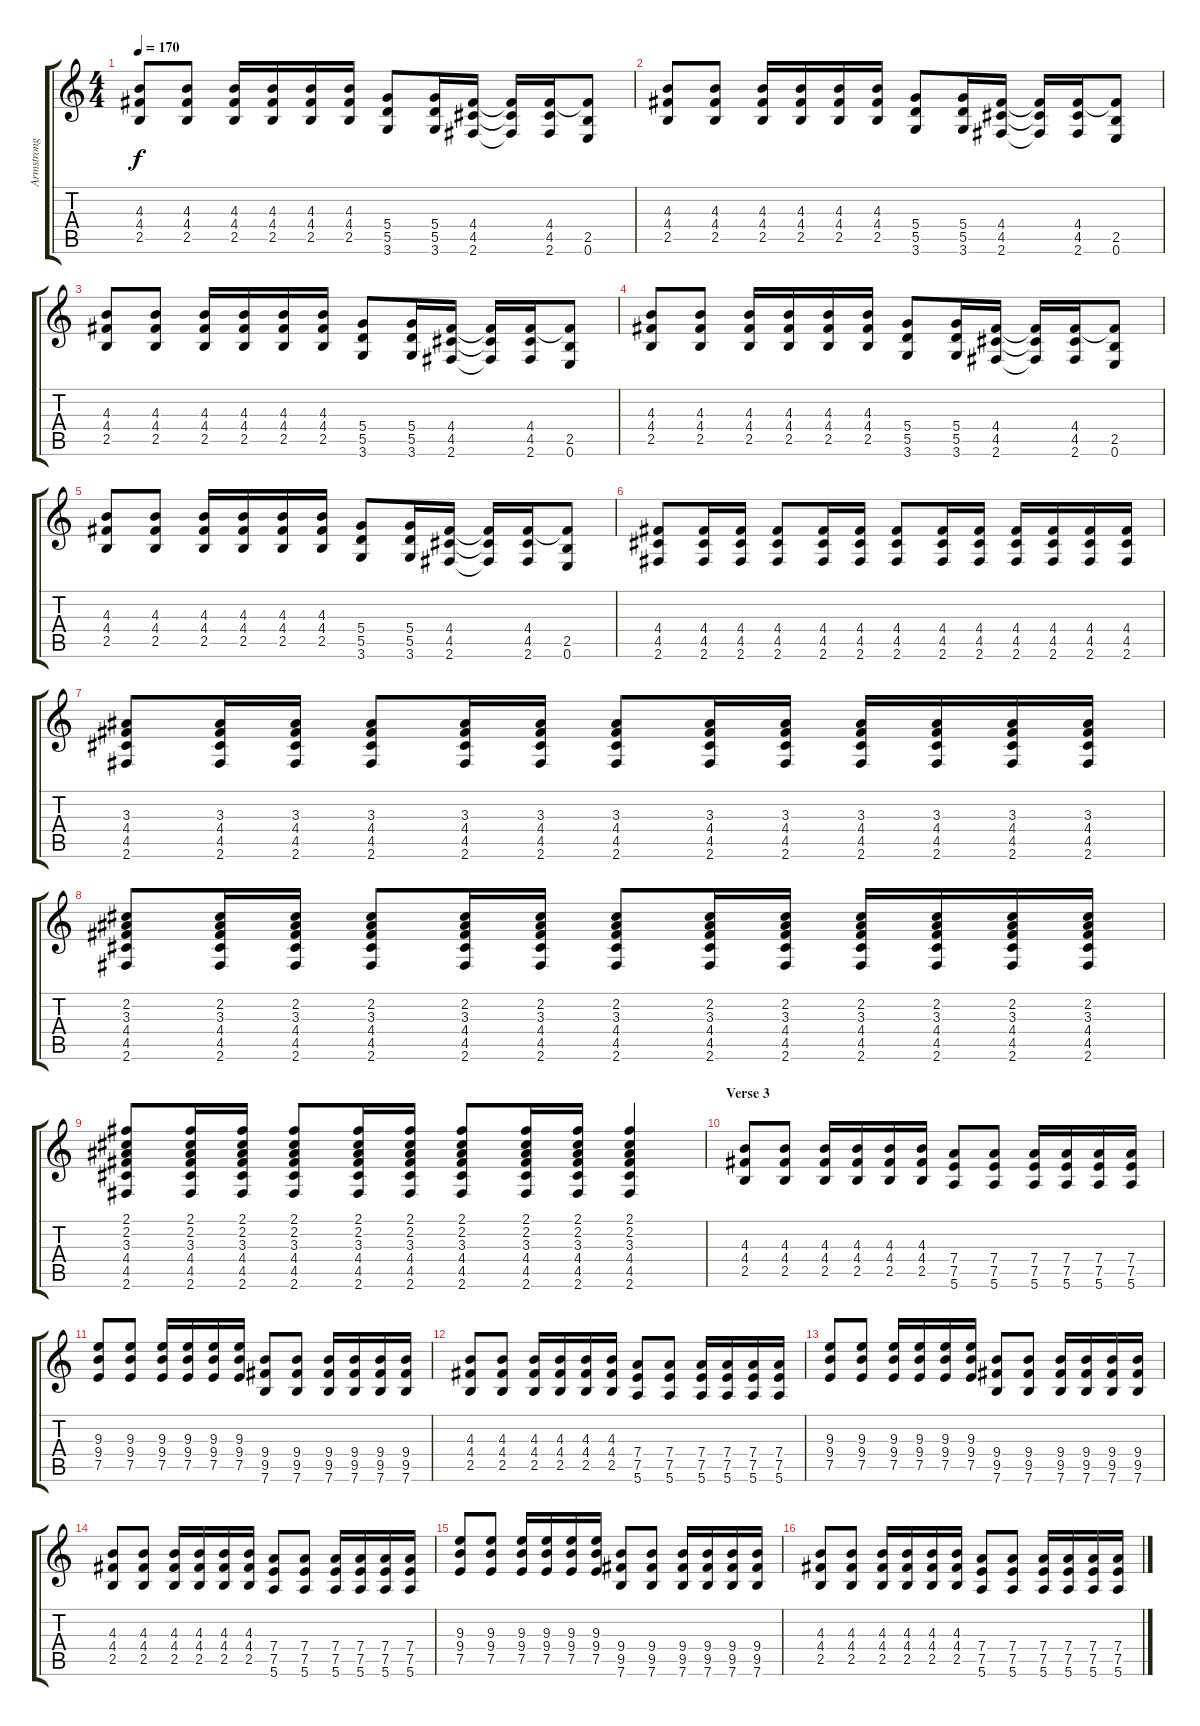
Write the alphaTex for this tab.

\track ("Armstrong" "Armstrong") {instrument distortionguitar}
\staff {score tabs}
\tuning (E4 B3 G3 D3 A2 E2) {hide}
\ts (4 4)
\tempo 170
\clef g2
\ks c
(4.3 4.4 2.5).8{dy f} (4.3 4.4 2.5).8 (4.3 4.4 2.5).16 (4.3 4.4 2.5).16 (4.3 4.4 2.5).16 (4.3 4.4 2.5).16 (5.4 5.5 3.6).8 (5.4 5.5 3.6).16 (4.4 4.5 2.6).16 (4.4{t} 4.5{t} 2.6{t}).16 (4.4 4.5 2.6).16 (4.4{t} 2.5 0.6).8 |
(4.3 4.4 2.5).8 (4.3 4.4 2.5).8 (4.3 4.4 2.5).16 (4.3 4.4 2.5).16 (4.3 4.4 2.5).16 (4.3 4.4 2.5).16 (5.4 5.5 3.6).8 (5.4 5.5 3.6).16 (4.4 4.5 2.6).16 (4.4{t} 4.5{t} 2.6{t}).16 (4.4 4.5 2.6).16 (4.4{t} 2.5 0.6).8 |
(4.3 4.4 2.5).8 (4.3 4.4 2.5).8 (4.3 4.4 2.5).16 (4.3 4.4 2.5).16 (4.3 4.4 2.5).16 (4.3 4.4 2.5).16 (5.4 5.5 3.6).8 (5.4 5.5 3.6).16 (4.4 4.5 2.6).16 (4.4{t} 4.5{t} 2.6{t}).16 (4.4 4.5 2.6).16 (4.4{t} 2.5 0.6).8 |
(4.3 4.4 2.5).8 (4.3 4.4 2.5).8 (4.3 4.4 2.5).16 (4.3 4.4 2.5).16 (4.3 4.4 2.5).16 (4.3 4.4 2.5).16 (5.4 5.5 3.6).8 (5.4 5.5 3.6).16 (4.4 4.5 2.6).16 (4.4{t} 4.5{t} 2.6{t}).16 (4.4 4.5 2.6).16 (4.4{t} 2.5 0.6).8 |
(4.3 4.4 2.5).8 (4.3 4.4 2.5).8 (4.3 4.4 2.5).16 (4.3 4.4 2.5).16 (4.3 4.4 2.5).16 (4.3 4.4 2.5).16 (5.4 5.5 3.6).8 (5.4 5.5 3.6).16 (4.4 4.5 2.6).16 (4.4{t} 4.5{t} 2.6{t}).16 (4.4 4.5 2.6).16 (4.4{t} 2.5 0.6).8 |
(4.4 4.5 2.6).8 (4.4 4.5 2.6).16 (4.4 4.5 2.6).16 (4.4 4.5 2.6).8 (4.4 4.5 2.6).16 (4.4 4.5 2.6).16 (4.4 4.5 2.6).8 (4.4 4.5 2.6).16 (4.4 4.5 2.6).16 (4.4 4.5 2.6).16 (4.4 4.5 2.6).16 (4.4 4.5 2.6).16 (4.4 4.5 2.6).16 |
(3.3 4.4 4.5 2.6).8 (3.3 4.4 4.5 2.6).16 (3.3 4.4 4.5 2.6).16 (3.3 4.4 4.5 2.6).8 (3.3 4.4 4.5 2.6).16 (3.3 4.4 4.5 2.6).16 (3.3 4.4 4.5 2.6).8 (3.3 4.4 4.5 2.6).16 (3.3 4.4 4.5 2.6).16 (3.3 4.4 4.5 2.6).16 (3.3 4.4 4.5 2.6).16 (3.3 4.4 4.5 2.6).16 (3.3 4.4 4.5 2.6).16 |
(2.2 3.3 4.4 4.5 2.6).8 (2.2 3.3 4.4 4.5 2.6).16 (2.2 3.3 4.4 4.5 2.6).16 (2.2 3.3 4.4 4.5 2.6).8 (2.2 3.3 4.4 4.5 2.6).16 (2.2 3.3 4.4 4.5 2.6).16 (2.2 3.3 4.4 4.5 2.6).8 (2.2 3.3 4.4 4.5 2.6).16 (2.2 3.3 4.4 4.5 2.6).16 (2.2 3.3 4.4 4.5 2.6).16 (2.2 3.3 4.4 4.5 2.6).16 (2.2 3.3 4.4 4.5 2.6).16 (2.2 3.3 4.4 4.5 2.6).16 |
(2.1 2.2 3.3 4.4 4.5 2.6).8 (2.1 2.2 3.3 4.4 4.5 2.6).16 (2.1 2.2 3.3 4.4 4.5 2.6).16 (2.1 2.2 3.3 4.4 4.5 2.6).8 (2.1 2.2 3.3 4.4 4.5 2.6).16 (2.1 2.2 3.3 4.4 4.5 2.6).16 (2.1 2.2 3.3 4.4 4.5 2.6).8 (2.1 2.2 3.3 4.4 4.5 2.6).16 (2.1 2.2 3.3 4.4 4.5 2.6).16 (2.1 2.2 3.3 4.4 4.5 2.6).4 |
\section ("" "Verse 3")
(4.3 4.4 2.5).8 (4.3 4.4 2.5).8 (4.3 4.4 2.5).16 (4.3 4.4 2.5).16 (4.3 4.4 2.5).16 (4.3 4.4 2.5).16 (7.4 7.5 5.6).8 (7.4 7.5 5.6).8 (7.4 7.5 5.6).16 (7.4 7.5 5.6).16 (7.4 7.5 5.6).16 (7.4 7.5 5.6).16 |
(9.3 9.4 7.5).8 (9.3 9.4 7.5).8 (9.3 9.4 7.5).16 (9.3 9.4 7.5).16 (9.3 9.4 7.5).16 (9.3 9.4 7.5).16 (9.4 9.5 7.6).8 (9.4 9.5 7.6).8 (9.4 9.5 7.6).16 (9.4 9.5 7.6).16 (9.4 9.5 7.6).16 (9.4 9.5 7.6).16 |
(4.3 4.4 2.5).8 (4.3 4.4 2.5).8 (4.3 4.4 2.5).16 (4.3 4.4 2.5).16 (4.3 4.4 2.5).16 (4.3 4.4 2.5).16 (7.4 7.5 5.6).8 (7.4 7.5 5.6).8 (7.4 7.5 5.6).16 (7.4 7.5 5.6).16 (7.4 7.5 5.6).16 (7.4 7.5 5.6).16 |
(9.3 9.4 7.5).8 (9.3 9.4 7.5).8 (9.3 9.4 7.5).16 (9.3 9.4 7.5).16 (9.3 9.4 7.5).16 (9.3 9.4 7.5).16 (9.4 9.5 7.6).8 (9.4 9.5 7.6).8 (9.4 9.5 7.6).16 (9.4 9.5 7.6).16 (9.4 9.5 7.6).16 (9.4 9.5 7.6).16 |
(4.3 4.4 2.5).8 (4.3 4.4 2.5).8 (4.3 4.4 2.5).16 (4.3 4.4 2.5).16 (4.3 4.4 2.5).16 (4.3 4.4 2.5).16 (7.4 7.5 5.6).8 (7.4 7.5 5.6).8 (7.4 7.5 5.6).16 (7.4 7.5 5.6).16 (7.4 7.5 5.6).16 (7.4 7.5 5.6).16 |
(9.3 9.4 7.5).8 (9.3 9.4 7.5).8 (9.3 9.4 7.5).16 (9.3 9.4 7.5).16 (9.3 9.4 7.5).16 (9.3 9.4 7.5).16 (9.4 9.5 7.6).8 (9.4 9.5 7.6).8 (9.4 9.5 7.6).16 (9.4 9.5 7.6).16 (9.4 9.5 7.6).16 (9.4 9.5 7.6).16 |
(4.3 4.4 2.5).8 (4.3 4.4 2.5).8 (4.3 4.4 2.5).16 (4.3 4.4 2.5).16 (4.3 4.4 2.5).16 (4.3 4.4 2.5).16 (7.4 7.5 5.6).8 (7.4 7.5 5.6).8 (7.4 7.5 5.6).16 (7.4 7.5 5.6).16 (7.4 7.5 5.6).16 (7.4 7.5 5.6).16
